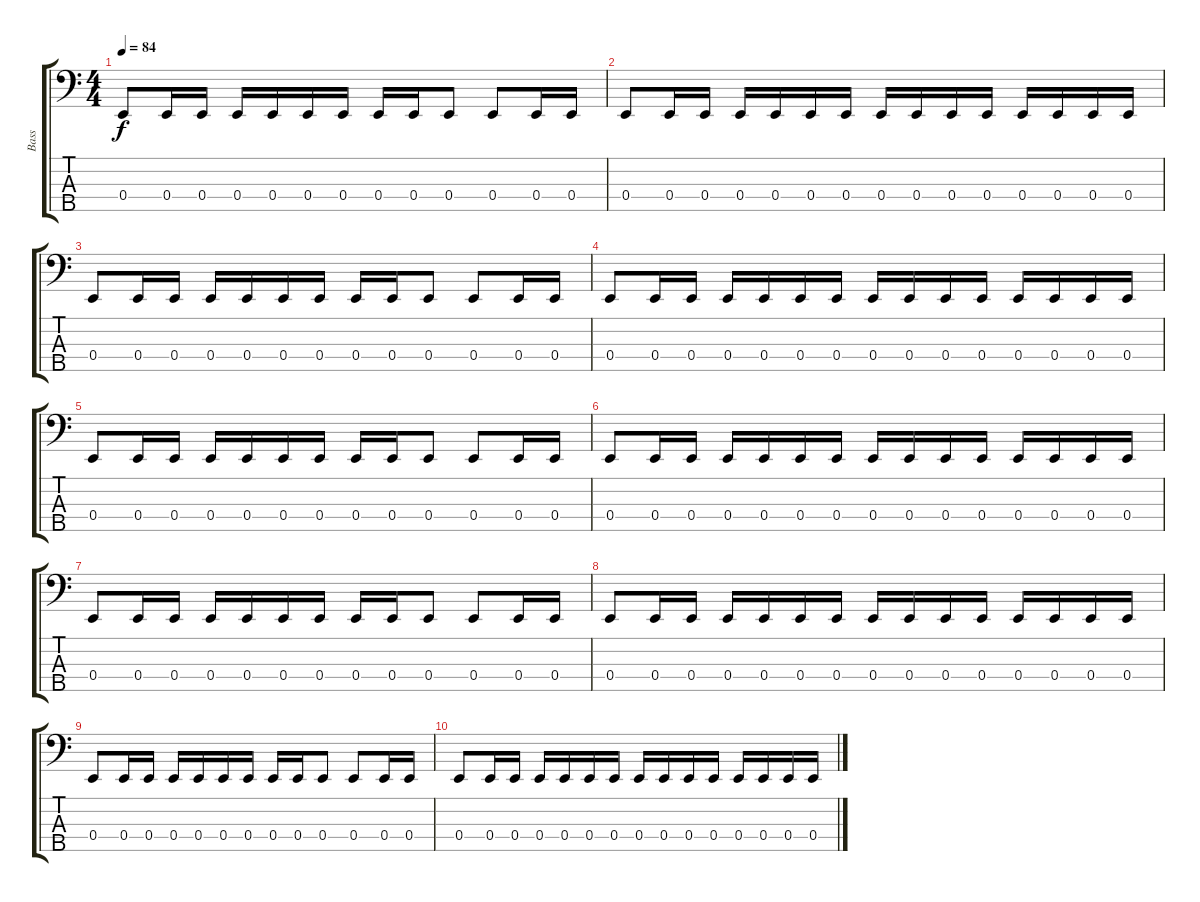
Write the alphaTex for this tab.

\track ("Bass" "Bass") {instrument electricbasspick}
\staff {score tabs}
\tuning (G2 D2 A1 E1 B0) {hide}
\ts (4 4)
\tempo 84
\clef f4
\ks c
0.4.8{dy f} 0.4.16 0.4.16 0.4.16 0.4.16 0.4.16 0.4.16 0.4.16 0.4.16 0.4.8 0.4.8 0.4.16 0.4.16 |
0.4.8 0.4.16 0.4.16 0.4.16 0.4.16 0.4.16 0.4.16 0.4.16 0.4.16 0.4.16 0.4.16 0.4.16 0.4.16 0.4.16 0.4.16 |
0.4.8 0.4.16 0.4.16 0.4.16 0.4.16 0.4.16 0.4.16 0.4.16 0.4.16 0.4.8 0.4.8 0.4.16 0.4.16 |
0.4.8 0.4.16 0.4.16 0.4.16 0.4.16 0.4.16 0.4.16 0.4.16 0.4.16 0.4.16 0.4.16 0.4.16 0.4.16 0.4.16 0.4.16 |
0.4.8 0.4.16 0.4.16 0.4.16 0.4.16 0.4.16 0.4.16 0.4.16 0.4.16 0.4.8 0.4.8 0.4.16 0.4.16 |
0.4.8 0.4.16 0.4.16 0.4.16 0.4.16 0.4.16 0.4.16 0.4.16 0.4.16 0.4.16 0.4.16 0.4.16 0.4.16 0.4.16 0.4.16 |
0.4.8{volume 0} 0.4.16 0.4.16 0.4.16 0.4.16 0.4.16 0.4.16 0.4.16 0.4.16 0.4.8 0.4.8 0.4.16 0.4.16 |
0.4.8 0.4.16 0.4.16 0.4.16 0.4.16 0.4.16 0.4.16 0.4.16 0.4.16 0.4.16 0.4.16 0.4.16 0.4.16 0.4.16 0.4.16 |
0.4.8 0.4.16 0.4.16 0.4.16 0.4.16 0.4.16 0.4.16 0.4.16 0.4.16 0.4.8 0.4.8 0.4.16 0.4.16 |
0.4.8 0.4.16 0.4.16 0.4.16 0.4.16 0.4.16 0.4.16 0.4.16 0.4.16 0.4.16 0.4.16 0.4.16 0.4.16 0.4.16 0.4.16
